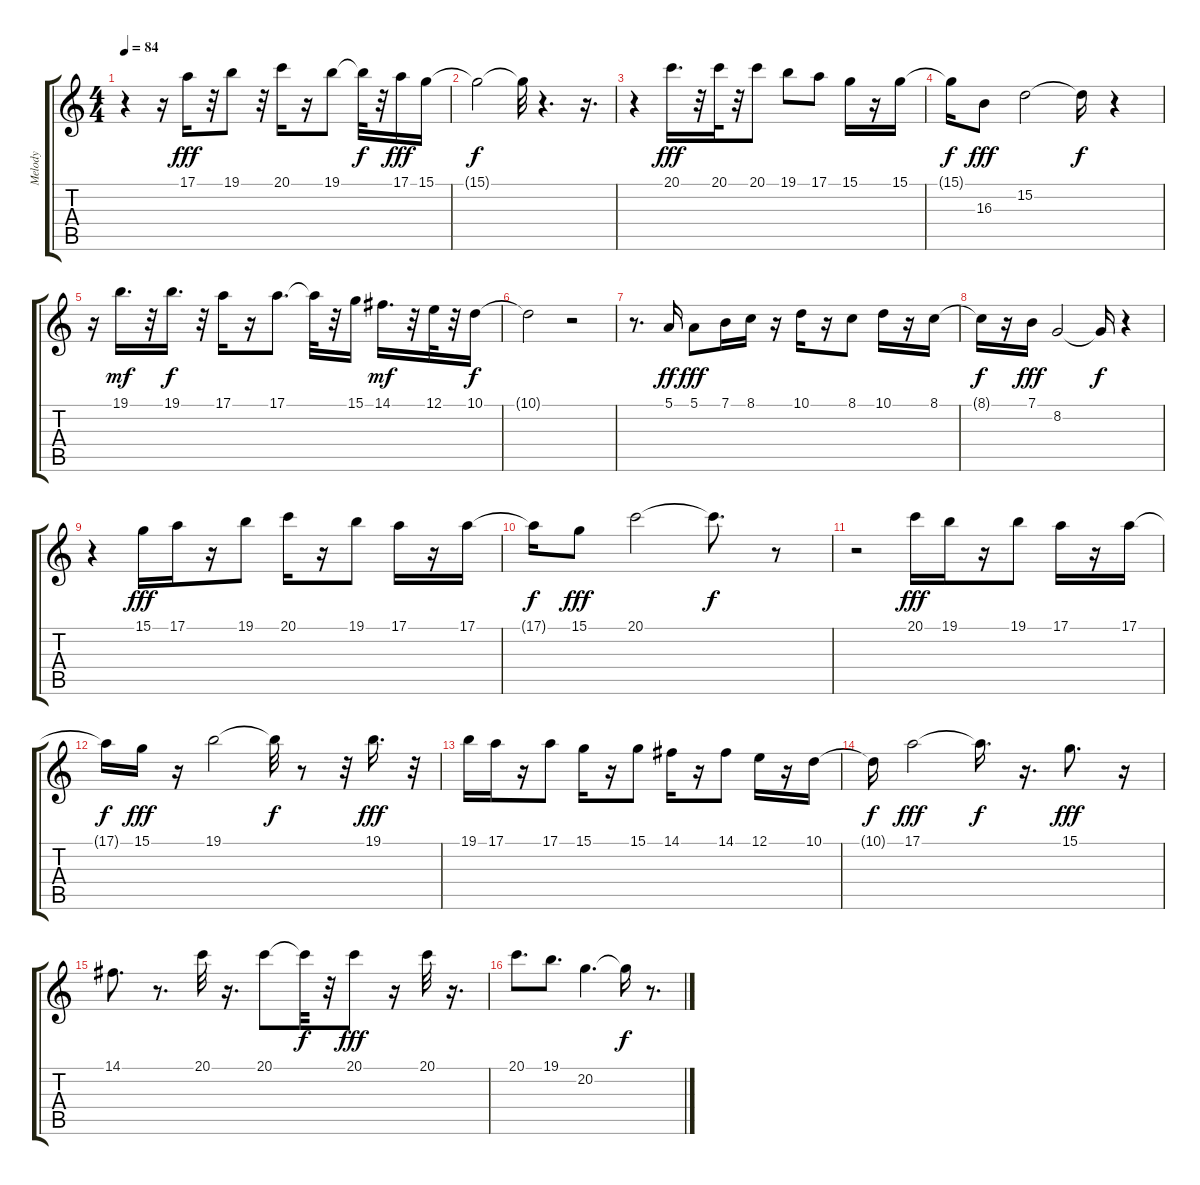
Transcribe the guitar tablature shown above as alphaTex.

\track ("Melody " "Melody ") {instrument flute}
\staff {score tabs}
\tuning (E4 B3 G3 D3 A2 E2) {hide}
\ts (4 4)
\tempo 84
\clef g2
\ks c
r.4{dy f} r.16 17.1.16{dy fff} r.32 19.1.8 r.32 20.1.16 r.16 19.1.8 19.1{t}.32{dy f} r.32 17.1.16{dy fff} 15.1.16 |
15.1{t}.2{dy f} 15.1{t}.32 r.4{d} r.16{d} |
r.4 20.1.16{d dy fff} r.32 20.1.32 r.32 20.1.8 19.1.8 17.1.8 15.1.16 r.16 15.1.16 |
15.1{t}.16{dy f} 16.3.8{dy fff} 15.2.2 15.2{t}.16{dy f} r.4 |
r.16 19.1.16{d dy mf} r.32 19.1.16{d dy f} r.32 17.1.16 r.16 17.1.8{d} 17.1{t}.32 r.32 15.1.16 14.1.16{d dy mf} r.32 12.1.32 r.32 10.1.16{dy f} |
10.1{t}.2 r.2 |
r.8{d} 5.1.16{dy ff} 5.1.8{dy fff} 7.1.16 8.1.16 r.16 10.1.16 r.16 8.1.8 10.1.16 r.16 8.1.16 |
8.1{t}.16{dy f} r.16 7.1.16{dy fff} 8.2.2 8.2{t}.16{dy f} r.4 |
r.4 15.1.16{dy fff} 17.1.16 r.16 19.1.8 20.1.16 r.16 19.1.8 17.1.16 r.16 17.1.16 |
17.1{t}.16{dy f} 15.1.8{dy fff} 20.1.2 20.1{t}.8{d dy f} r.8 |
r.2 20.1.16{dy fff} 19.1.16 r.16 19.1.8 17.1.16 r.16 17.1.16 |
17.1{t}.16{dy f} 15.1.16{dy fff} r.16 19.1.2 19.1{t}.32{dy f} r.8 r.32 19.1.16{d dy fff} r.32 |
19.1.16 17.1.16 r.16 17.1.8 15.1.16 r.16 15.1.8 14.1.16 r.16 14.1.8 12.1.16 r.16 10.1.16 |
10.1{t}.16{dy f} 17.1.2{dy fff} 17.1{t}.16{d dy f} r.16{d} 15.1.8{d dy fff} r.16 |
14.1.8{d} r.8{d} 20.1.32 r.16{d} 20.1.8 20.1{t}.32{dy f} r.32 20.1.8{dy fff} r.16 20.1.32 r.16{d} |
20.1.8{d} 19.1.8{d} 20.2.4{d} 20.2{t}.16{dy f} r.8{d}
